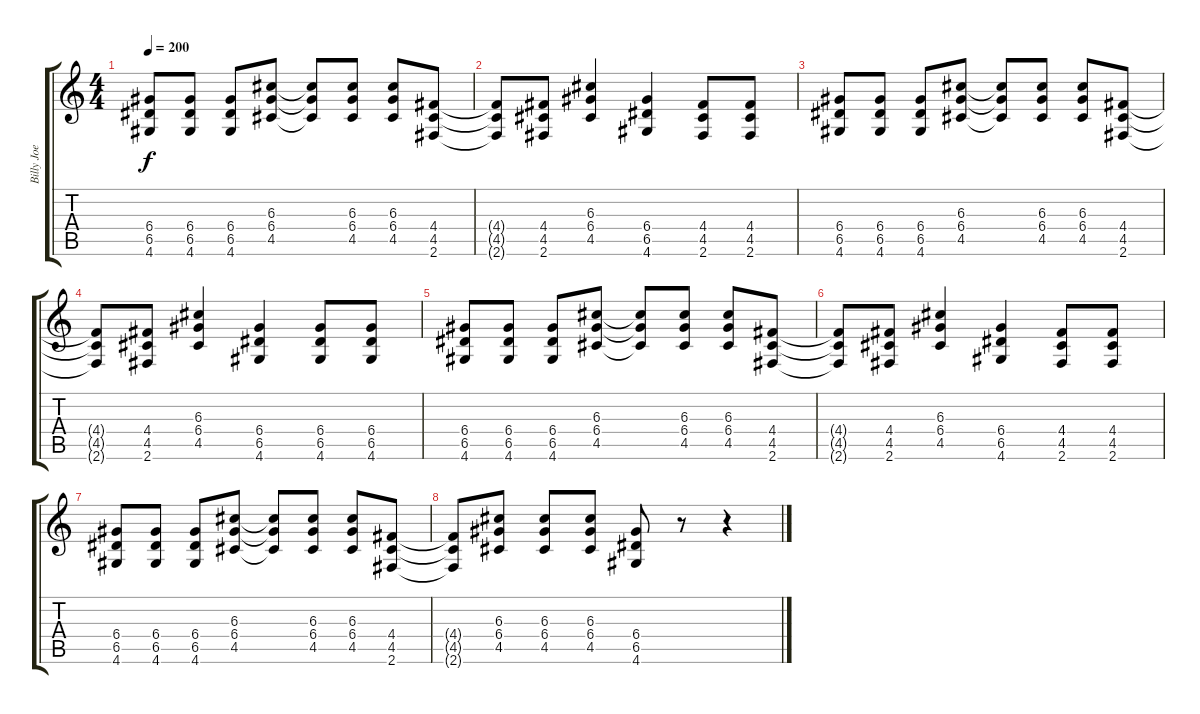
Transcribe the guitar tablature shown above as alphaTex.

\track ("Billy Joe" "Billy Joe") {instrument distortionguitar}
\staff {score tabs}
\tuning (E4 B3 G3 D3 A2 E2) {hide}
\ts (4 4)
\tempo 200
\clef g2
\ks c
(6.4 6.5 4.6).8{dy f} (6.4 6.5 4.6).8 (6.4 6.5 4.6).8 (6.3 6.4 4.5).8 (6.3{t} 6.4{t} 4.5{t}).8 (6.3 6.4 4.5).8 (6.3 6.4 4.5).8 (4.4 4.5 2.6).8 |
(4.4{t} 4.5{t} 2.6{t}).8 (4.4 4.5 2.6).8 (6.3 6.4 4.5).4 (6.4 6.5 4.6).4 (4.4 4.5 2.6).8 (4.4 4.5 2.6).8 |
(6.4 6.5 4.6).8 (6.4 6.5 4.6).8 (6.4 6.5 4.6).8 (6.3 6.4 4.5).8 (6.3{t} 6.4{t} 4.5{t}).8 (6.3 6.4 4.5).8 (6.3 6.4 4.5).8 (4.4 4.5 2.6).8 |
(4.4{t} 4.5{t} 2.6{t}).8 (4.4 4.5 2.6).8 (6.3 6.4 4.5).4 (6.4 6.5 4.6).4 (6.4 6.5 4.6).8 (6.4 6.5 4.6).8 |
(6.4 6.5 4.6).8 (6.4 6.5 4.6).8 (6.4 6.5 4.6).8 (6.3 6.4 4.5).8 (6.3{t} 6.4{t} 4.5{t}).8 (6.3 6.4 4.5).8 (6.3 6.4 4.5).8 (4.4 4.5 2.6).8 |
(4.4{t} 4.5{t} 2.6{t}).8 (4.4 4.5 2.6).8 (6.3 6.4 4.5).4 (6.4 6.5 4.6).4 (4.4 4.5 2.6).8 (4.4 4.5 2.6).8 |
(6.4 6.5 4.6).8{volume 9 instrument electricguitarclean} (6.4 6.5 4.6).8 (6.4 6.5 4.6).8 (6.3 6.4 4.5).8 (6.3{t} 6.4{t} 4.5{t}).8 (6.3 6.4 4.5).8 (6.3 6.4 4.5).8 (4.4 4.5 2.6).8 |
(4.4{t} 4.5{t} 2.6{t}).8 (6.3 6.4 4.5).8{instrument distortionguitar} (6.3 6.4 4.5).8 (6.3 6.4 4.5).8 (6.4 6.5 4.6).8 r.8 r.4
